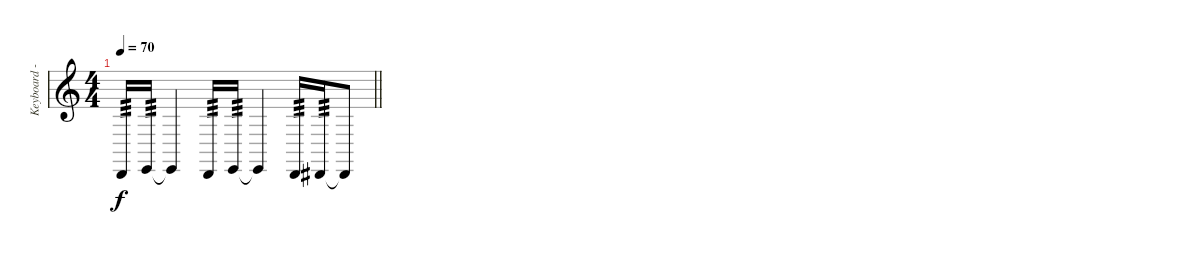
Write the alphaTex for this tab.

\track ("Keyboard - SynthBass" "Keyboard -") {instrument lead1square}
\staff {score}
\tuning (E4 B3 G3 D3 A2 D2) {hide}
\ts (4 4)
\tempo 70
\clef g2
\barLineRight lightlight
\ks c
0.6.16{tp 3 dy f} 2.6.16{tp 3} 2.6{t}.4 0.6.16{tp 3} 2.6.16{tp 3} 2.6{t}.4 0.6.16{tp 3} 1.6.16{tp 3} 1.6{t}.8
